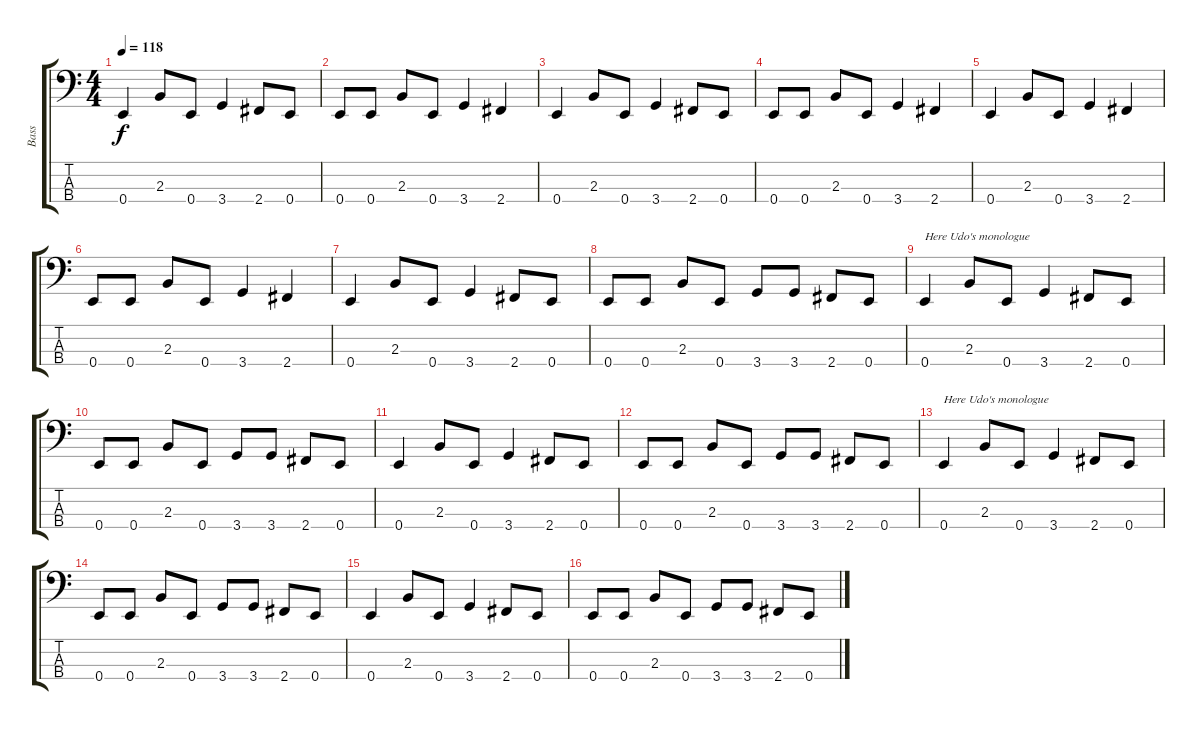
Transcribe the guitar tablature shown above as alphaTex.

\track ("Bass" "Bass") {instrument electricbassfinger}
\staff {score tabs}
\tuning (G2 D2 A1 E1) {hide}
\ts (4 4)
\tempo 118
\clef f4
\ks c
0.4.4{dy f} 2.3.8 0.4.8 3.4.4 2.4.8 0.4.8 |
0.4.8 0.4.8 2.3.8 0.4.8 3.4.4 2.4.4 |
0.4.4 2.3.8 0.4.8 3.4.4 2.4.8 0.4.8 |
0.4.8 0.4.8 2.3.8 0.4.8 3.4.4 2.4.4 |
0.4.4 2.3.8 0.4.8 3.4.4 2.4.4 |
0.4.8 0.4.8 2.3.8 0.4.8 3.4.4 2.4.4 |
0.4.4 2.3.8 0.4.8 3.4.4 2.4.8 0.4.8 |
0.4.8 0.4.8 2.3.8 0.4.8 3.4.8 3.4.8 2.4.8 0.4.8 |
0.4.4{txt "Here Udo's monologue"} 2.3.8 0.4.8 3.4.4 2.4.8 0.4.8 |
0.4.8 0.4.8 2.3.8 0.4.8 3.4.8 3.4.8 2.4.8 0.4.8 |
0.4.4 2.3.8 0.4.8 3.4.4 2.4.8 0.4.8 |
0.4.8 0.4.8 2.3.8 0.4.8 3.4.8 3.4.8 2.4.8 0.4.8 |
0.4.4{txt "Here Udo's monologue"} 2.3.8 0.4.8 3.4.4 2.4.8 0.4.8 |
0.4.8 0.4.8 2.3.8 0.4.8 3.4.8 3.4.8 2.4.8 0.4.8 |
0.4.4 2.3.8 0.4.8 3.4.4 2.4.8 0.4.8 |
0.4.8 0.4.8 2.3.8 0.4.8 3.4.8 3.4.8 2.4.8 0.4.8
